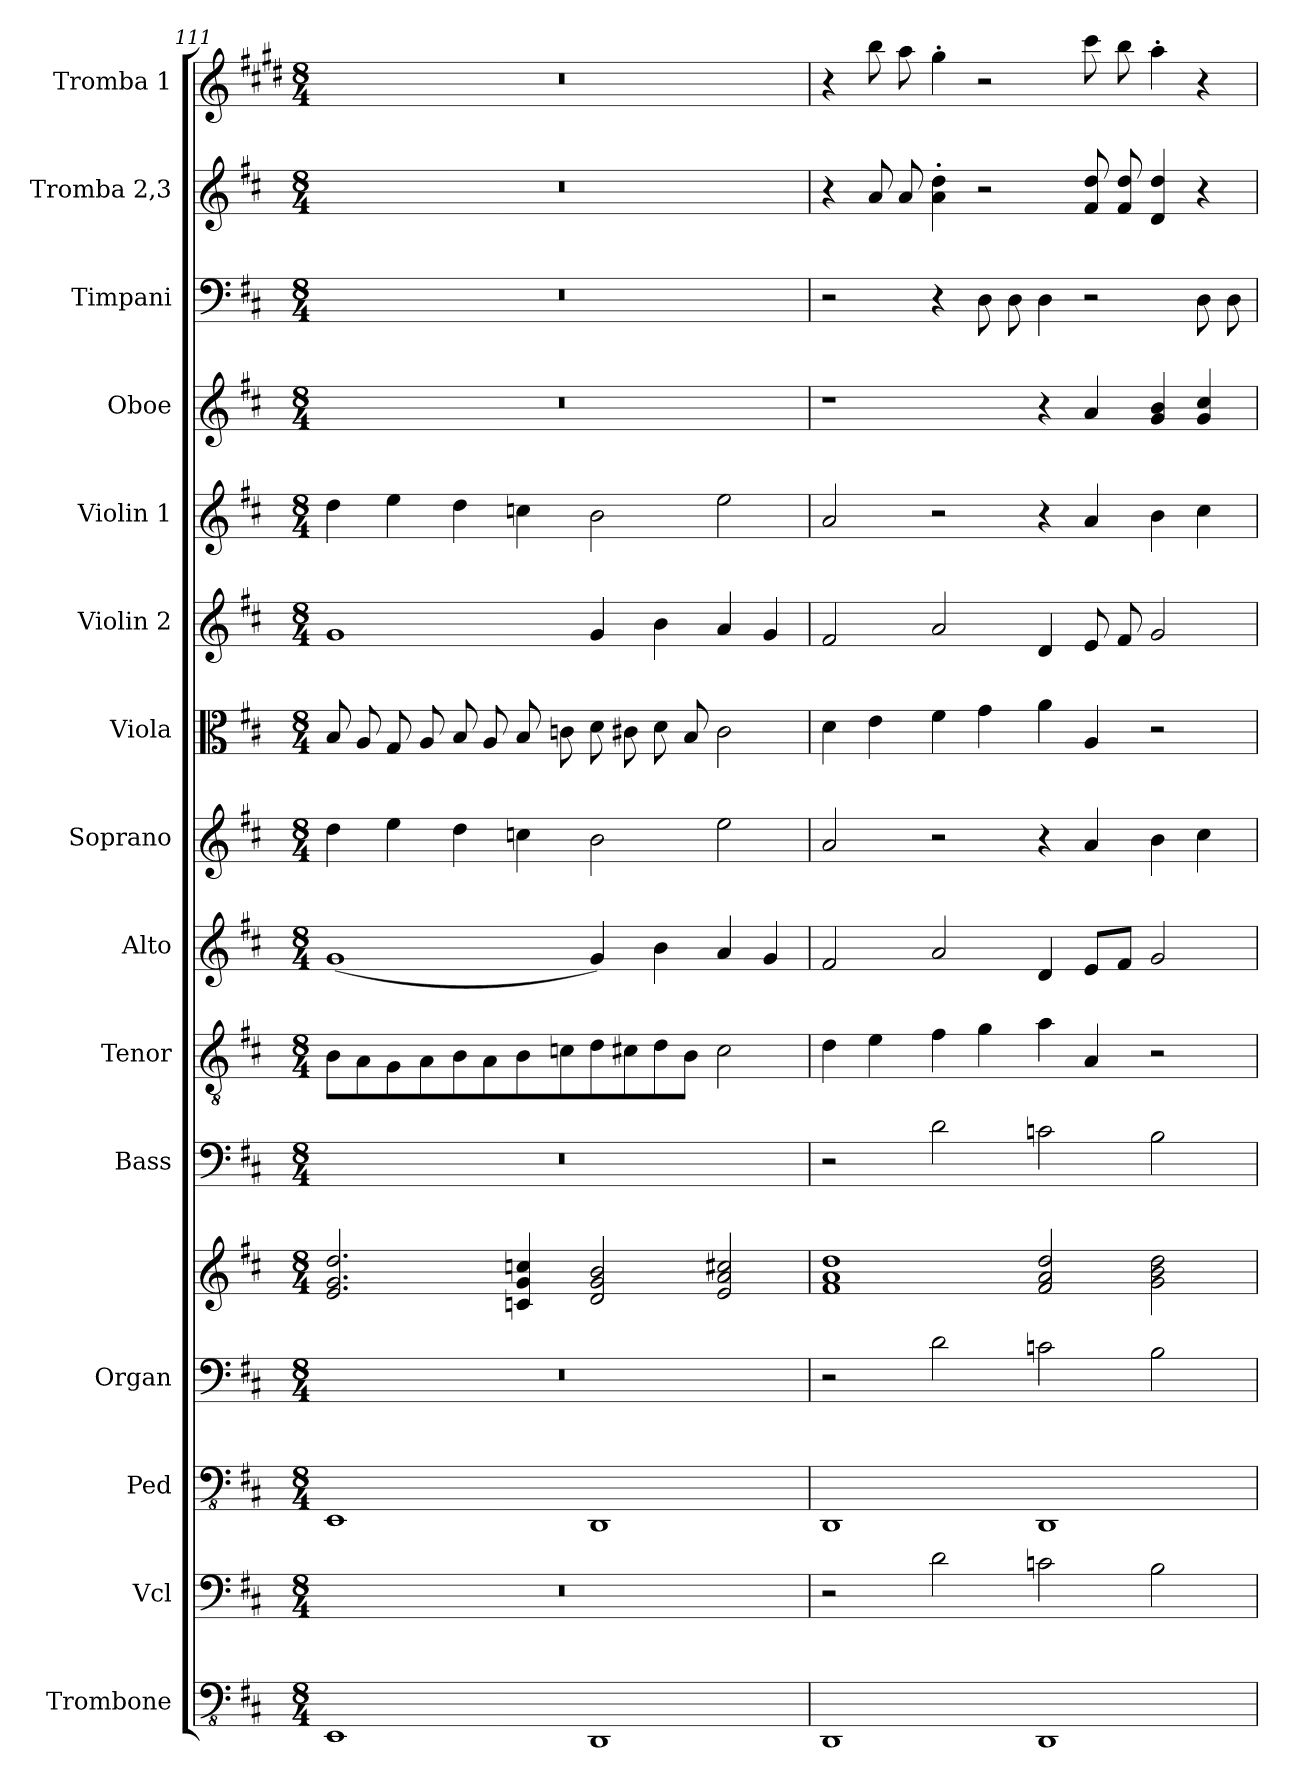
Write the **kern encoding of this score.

**kern	**kern	**kern	**kern	**kern	**kern	**kern	**kern	**kern	**kern	**kern	**kern	**kern	**kern	**kern	**kern
*part15	*part14	*part13	*part12	*part12	*part11	*part10	*part9	*part8	*part7	*part6	*part5	*part4	*part3	*part2	*part1
*staff16	*staff15	*staff14	*staff13	*staff12	*staff11	*staff10	*staff9	*staff8	*staff7	*staff6	*staff5	*staff4	*staff3	*staff2	*staff1
*I"Trombone	*I"Vcl	*I"Ped	*I"Organ	*	*I"Bass	*I"Tenor	*I"Alto	*I"Soprano	*I"Viola	*I"Violin 2	*I"Violin 1	*I"Oboe	*I"Timpani	*I"Tromba 2,3	*I"Tromba 1
*I'Trb	*	*	*	*	*	*	*	*I'S	*	*	*	*I'Ob	*I'Timp	*	*
!!LO:LB:g=z
*clefFv4	*clefF4	*clefFv4	*clefF4	*clefG2	*clefF4	*clefGv2	*clefG2	*clefG2	*clefC3	*clefG2	*clefG2	*clefG2	*clefF4	*clefG2	*clefG2
*	*	*	*	*	*	*	*	*	*	*	*	*	*	*	*ITrd1c2
*k[f#c#]	*k[f#c#]	*k[f#c#]	*k[f#c#]	*k[f#c#]	*k[f#c#]	*k[f#c#]	*k[f#c#]	*k[f#c#]	*k[f#c#]	*k[f#c#]	*k[f#c#]	*k[f#c#]	*k[f#c#]	*k[f#c#]	*k[f#c#]
*M8/4	*M8/4	*M8/4	*M8/4	*M8/4	*M8/4	*M8/4	*M8/4	*M8/4	*M8/4	*M8/4	*M8/4	*M8/4	*M8/4	*M8/4	*M8/4
=111	=111	=111	=111	=111	=111	=111	=111	=111	=111	=111	=111	=111	=111	=111	=111
1EEE	0r	1EEE	0r	2.e/ 2.g/ 2.dd/	0r	8B\L	(1g	4dd\	8B/	1g	4dd\	0r	0r	0r	0r
.	.	.	.	.	.	8A\	.	.	8A/	.	.	.	.	.	.
.	.	.	.	.	.	8G\	.	4ee\	8G/	.	4ee\	.	.	.	.
.	.	.	.	.	.	8A\	.	.	8A/	.	.	.	.	.	.
.	.	.	.	.	.	8B\	.	4dd\	8B/	.	4dd\	.	.	.	.
.	.	.	.	.	.	8A\	.	.	8A/	.	.	.	.	.	.
.	.	.	.	4cn/ 4g/ 4ccn/	.	8B\	.	4ccn\	8B/	.	4ccn\	.	.	.	.
.	.	.	.	.	.	8cn\	.	.	8cn\	.	.	.	.	.	.
1DDD	.	1DDD	.	2d/ 2g/ 2b/	.	8d\	4g/)	2b\	8d\	4g/	2b\	.	.	.	.
.	.	.	.	.	.	8c#X\	.	.	8c#X\	.	.	.	.	.	.
.	.	.	.	.	.	8d\	4b\	.	8d\	4b\	.	.	.	.	.
.	.	.	.	.	.	8B\J	.	.	8B/	.	.	.	.	.	.
.	.	.	.	2e/ 2a/ 2cc#X/	.	2c#\	4a/	2ee\	2c#\	4a/	2ee\	.	.	.	.
.	.	.	.	.	.	.	4g/	.	.	4g/	.	.	.	.	.
=112	=112	=112	=112	=112	=112	=112	=112	=112	=112	=112	=112	=112	=112	=112	=112
1DDD	2r	1DDD	2r	1f# 1a 1dd	2r	4d\	2f#/	2a/	4d\	2f#/	2a/	1r	2r	4r	4r
.	.	.	.	.	.	4e\	.	.	4e\	.	.	.	.	8a/	8aa\
.	.	.	.	.	.	.	.	.	.	.	.	.	.	8a/	8gg\
.	2d\	.	2d\	.	2d\	4f#\	2a/	2r	4f#\	2a/	2r	.	4r	4a\' 4dd\'	4ff#'\
.	.	.	.	.	.	4g\	.	.	4g\	.	.	.	8D\	2r	2r
.	.	.	.	.	.	.	.	.	.	.	.	.	8D\	.	.
1DDD	2cn\	1DDD	2cn\	2f#/ 2a/ 2dd/	2cn\	4a\	4d/	4r	4a\	4d/	4r	4r	4D\	.	.
.	.	.	.	.	.	4A/	8e/L	4a/	4A/	8e/	4a/	4a/	2r	8f#/ 8dd/	8bb\
.	.	.	.	.	.	.	8f#/J	.	.	8f#/	.	.	.	8f#/ 8dd/	8aa\
.	2B\	.	2B\	2g\ 2b\ 2dd\	2B\	2r	2g/	4b\	2r	2g/	4b\	4g/ 4b/	.	4d/ 4dd/	4gg'\
.	.	.	.	.	.	.	.	4cc#\	.	.	4cc#\	4g/ 4cc#/	8D\	4r	4r
.	.	.	.	.	.	.	.	.	.	.	.	.	8D\	.	.
=	=	=	=	=	=	=	=	=	=	=	=	=	=	=	=
*-	*-	*-	*-	*-	*-	*-	*-	*-	*-	*-	*-	*-	*-	*-	*-
